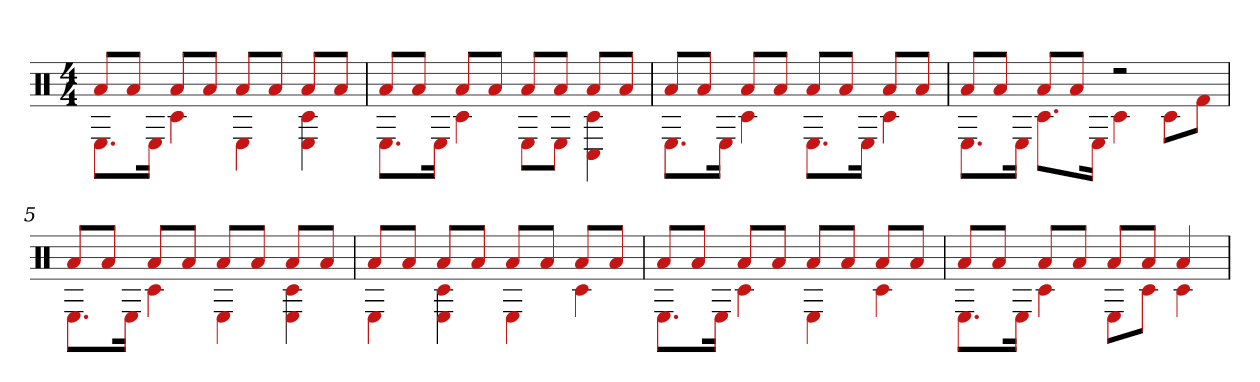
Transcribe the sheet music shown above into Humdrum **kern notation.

**kern
*part1
*staff1
*clefX
*k[]
*M4/4
=1
*^
8aL	8.EL
8aJ	.
.	16EJk
8aL	4c#
8aJ	.
8aL	4E
8aJ	.
8aL	4E 4c#
8aJ	.
=2	=2
8aL	8.EL
8aJ	.
.	16EJk
8aL	4c#
8aJ	.
8aL	8EL
8aJ	8EJ
8aL	4C# 4c#
8aJ	.
=3	=3
8aL	8.EL
8aJ	.
.	16EJk
8aL	4c#
8aJ	.
8aL	8.EL
8aJ	.
.	16EJk
8aL	4c#
8aJ	.
=4	=4
8aL	8.EL
8aJ	.
.	16EJk
8aL	8.c#L
8aJ	.
.	16EJk
2r	4c#
.	8c#L
.	8f#J
=5	=5
8aL	8.EL
8aJ	.
.	16EJk
8aL	4c#
8aJ	.
8aL	4E
8aJ	.
8aL	4E 4c#
8aJ	.
=6	=6
8aL	4E
8aJ	.
8aL	4E 4c#
8aJ	.
8aL	4E
8aJ	.
8aL	4c#
8aJ	.
=7	=7
8aL	8.EL
8aJ	.
.	16EJk
8aL	4c#
8aJ	.
8aL	4E
8aJ	.
8aL	4c#
8aJ	.
=8	=8
8aL	8.EL
8aJ	.
.	16EJk
8aL	4c#
8aJ	.
8aL	8EL
8aJ	8c#J
4a	4c#
*v	*v
=
*-
